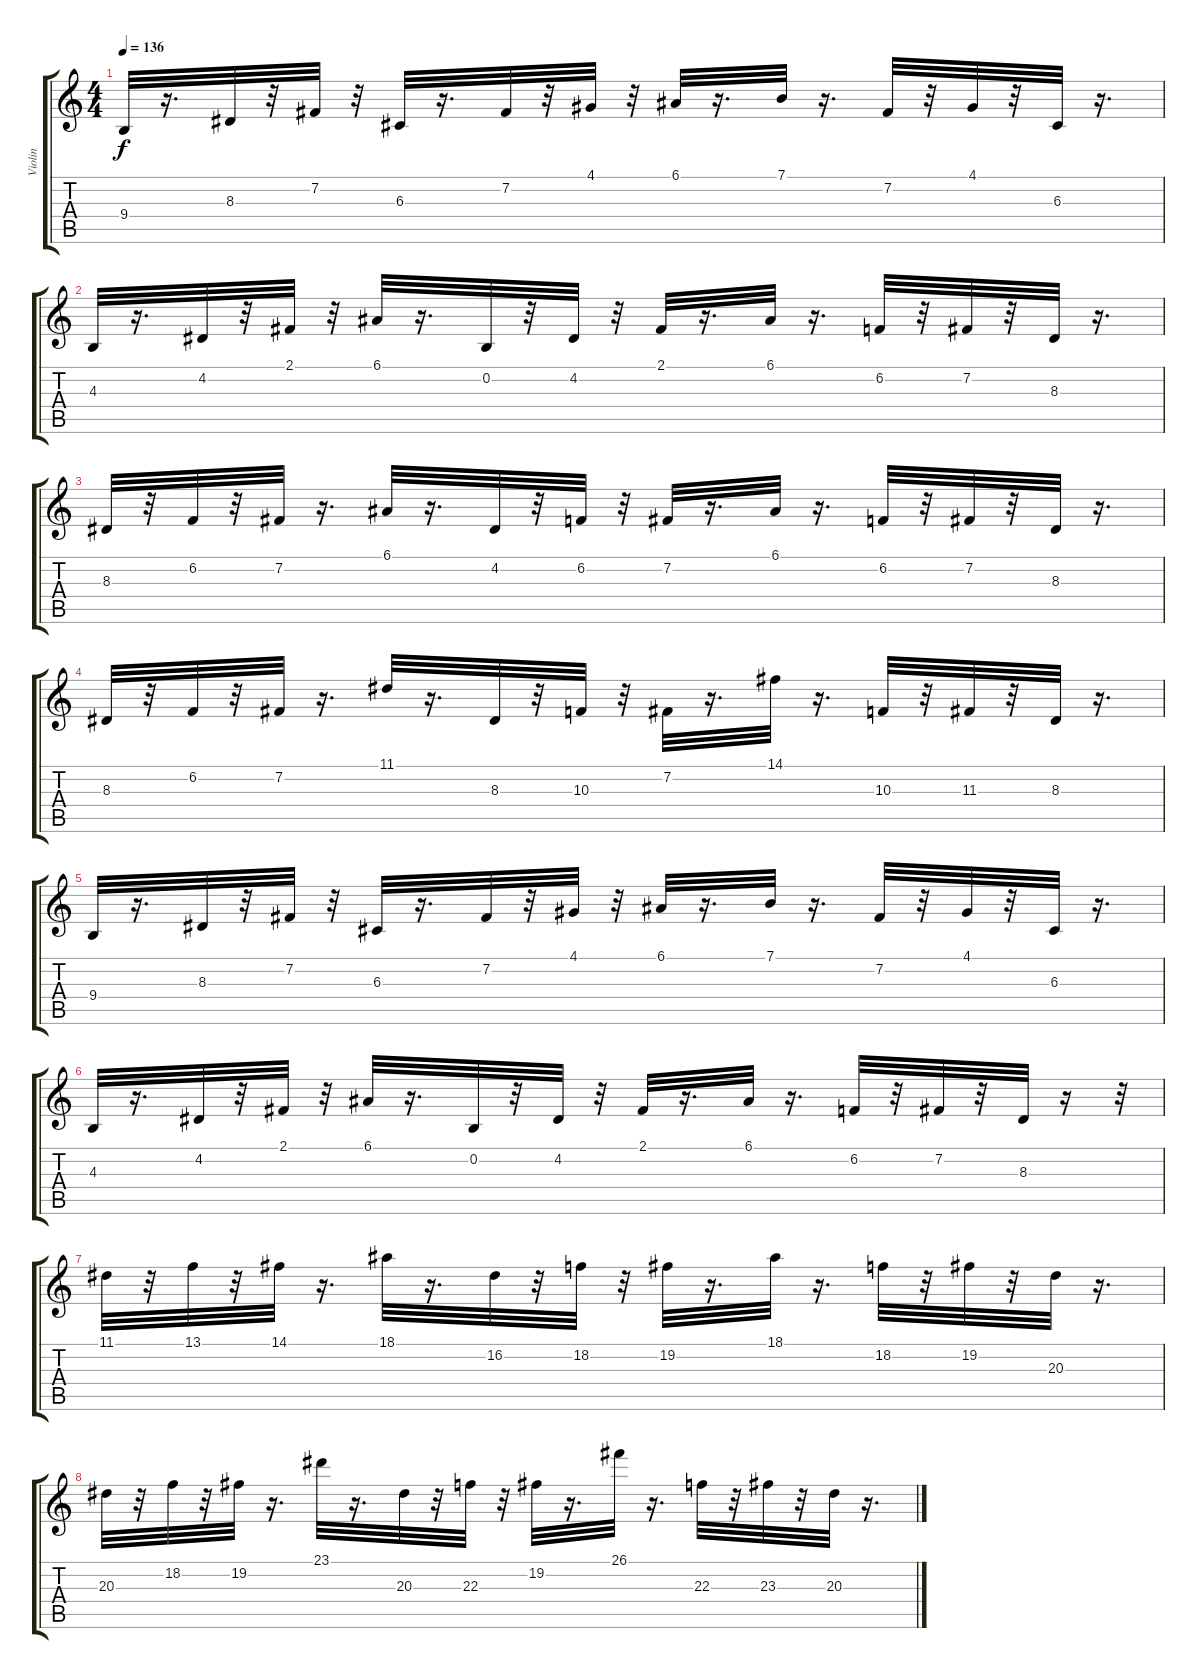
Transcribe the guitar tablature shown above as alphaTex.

\track ("Violin" "Violin") {instrument violin}
\staff {score tabs}
\tuning (E4 B3 G3 D3 A2 E2) {hide}
\ts (4 4)
\tempo 136
\clef g2
\ks c
9.4.32{dy f} r.16{d} 8.3.32 r.32 7.2.32 r.32 6.3.32 r.16{d} 7.2.32 r.32 4.1.32 r.32 6.1.32 r.16{d} 7.1.32 r.16{d} 7.2.32 r.32 4.1.32 r.32 6.3.32 r.16{d} |
4.3.32 r.16{d} 4.2.32 r.32 2.1.32 r.32 6.1.32 r.16{d} 0.2.32 r.32 4.2.32 r.32 2.1.32 r.16{d} 6.1.32 r.16{d} 6.2.32 r.32 7.2.32 r.32 8.3.32 r.16{d} |
8.3.32 r.32 6.2.32 r.32 7.2.32 r.16{d} 6.1.32 r.16{d} 4.2.32 r.32 6.2.32 r.32 7.2.32 r.16{d} 6.1.32 r.16{d} 6.2.32 r.32 7.2.32 r.32 8.3.32 r.16{d} |
8.3.32 r.32 6.2.32 r.32 7.2.32 r.16{d} 11.1.32 r.16{d} 8.3.32 r.32 10.3.32 r.32 7.2.32 r.16{d} 14.1.32 r.16{d} 10.3.32 r.32 11.3.32 r.32 8.3.32 r.16{d} |
9.4.32 r.16{d} 8.3.32 r.32 7.2.32 r.32 6.3.32 r.16{d} 7.2.32 r.32 4.1.32 r.32 6.1.32 r.16{d} 7.1.32 r.16{d} 7.2.32 r.32 4.1.32 r.32 6.3.32 r.16{d} |
4.3.32 r.16{d} 4.2.32 r.32 2.1.32 r.32 6.1.32 r.16{d} 0.2.32 r.32 4.2.32 r.32 2.1.32 r.16{d} 6.1.32 r.16{d} 6.2.32 r.32 7.2.32 r.32 8.3.32 r.16 r.32 |
11.1.32 r.32 13.1.32 r.32 14.1.32 r.16{d} 18.1.32 r.16{d} 16.2.32 r.32 18.2.32 r.32 19.2.32 r.16{d} 18.1.32 r.16{d} 18.2.32 r.32 19.2.32 r.32 20.3.32 r.16{d} |
20.3.32 r.32 18.2.32 r.32 19.2.32 r.16{d} 23.1.32 r.16{d} 20.3.32 r.32 22.3.32 r.32 19.2.32 r.16{d} 26.1.32 r.16{d} 22.3.32 r.32 23.3.32 r.32 20.3.32 r.16{d}
